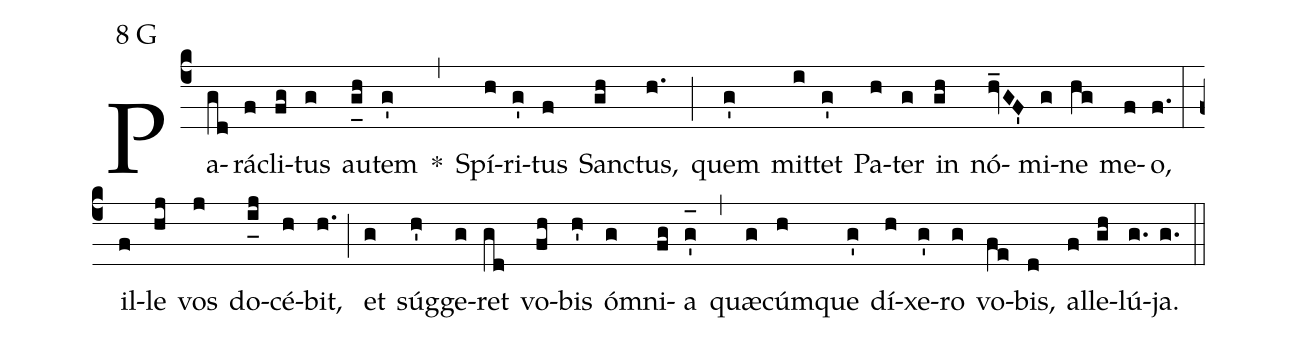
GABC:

mode:8 G;
%%
(c4) Pa(gd)rá(f)cli(fg)tus(g) au(g_[uh:l]h)tem(g') *(,) Spí(h)ri(g')tus(f) San(gh)ctus,(h.) (;) quem(g') mit(i)tet(g') Pa(h)ter(g) in(gh) nó(hv_GF')mi(g)ne(hg) me(f)o,(f.) (:) il(f)le(hj) vos(j) do(i_[uh:l]j)cé(h)bit,(h.) (;) et(g) súg(h')ge(g)ret(gd) vo(fh)bis(h') ó(g)mni(fg)a(g'_[oh:h]) (,) quæ(g)cúm(h)que(g') dí(h)xe(g')ro(g) vo(fe)bis,(d) al(f)le(gh)lú(g.)ja.(g.) (::)
